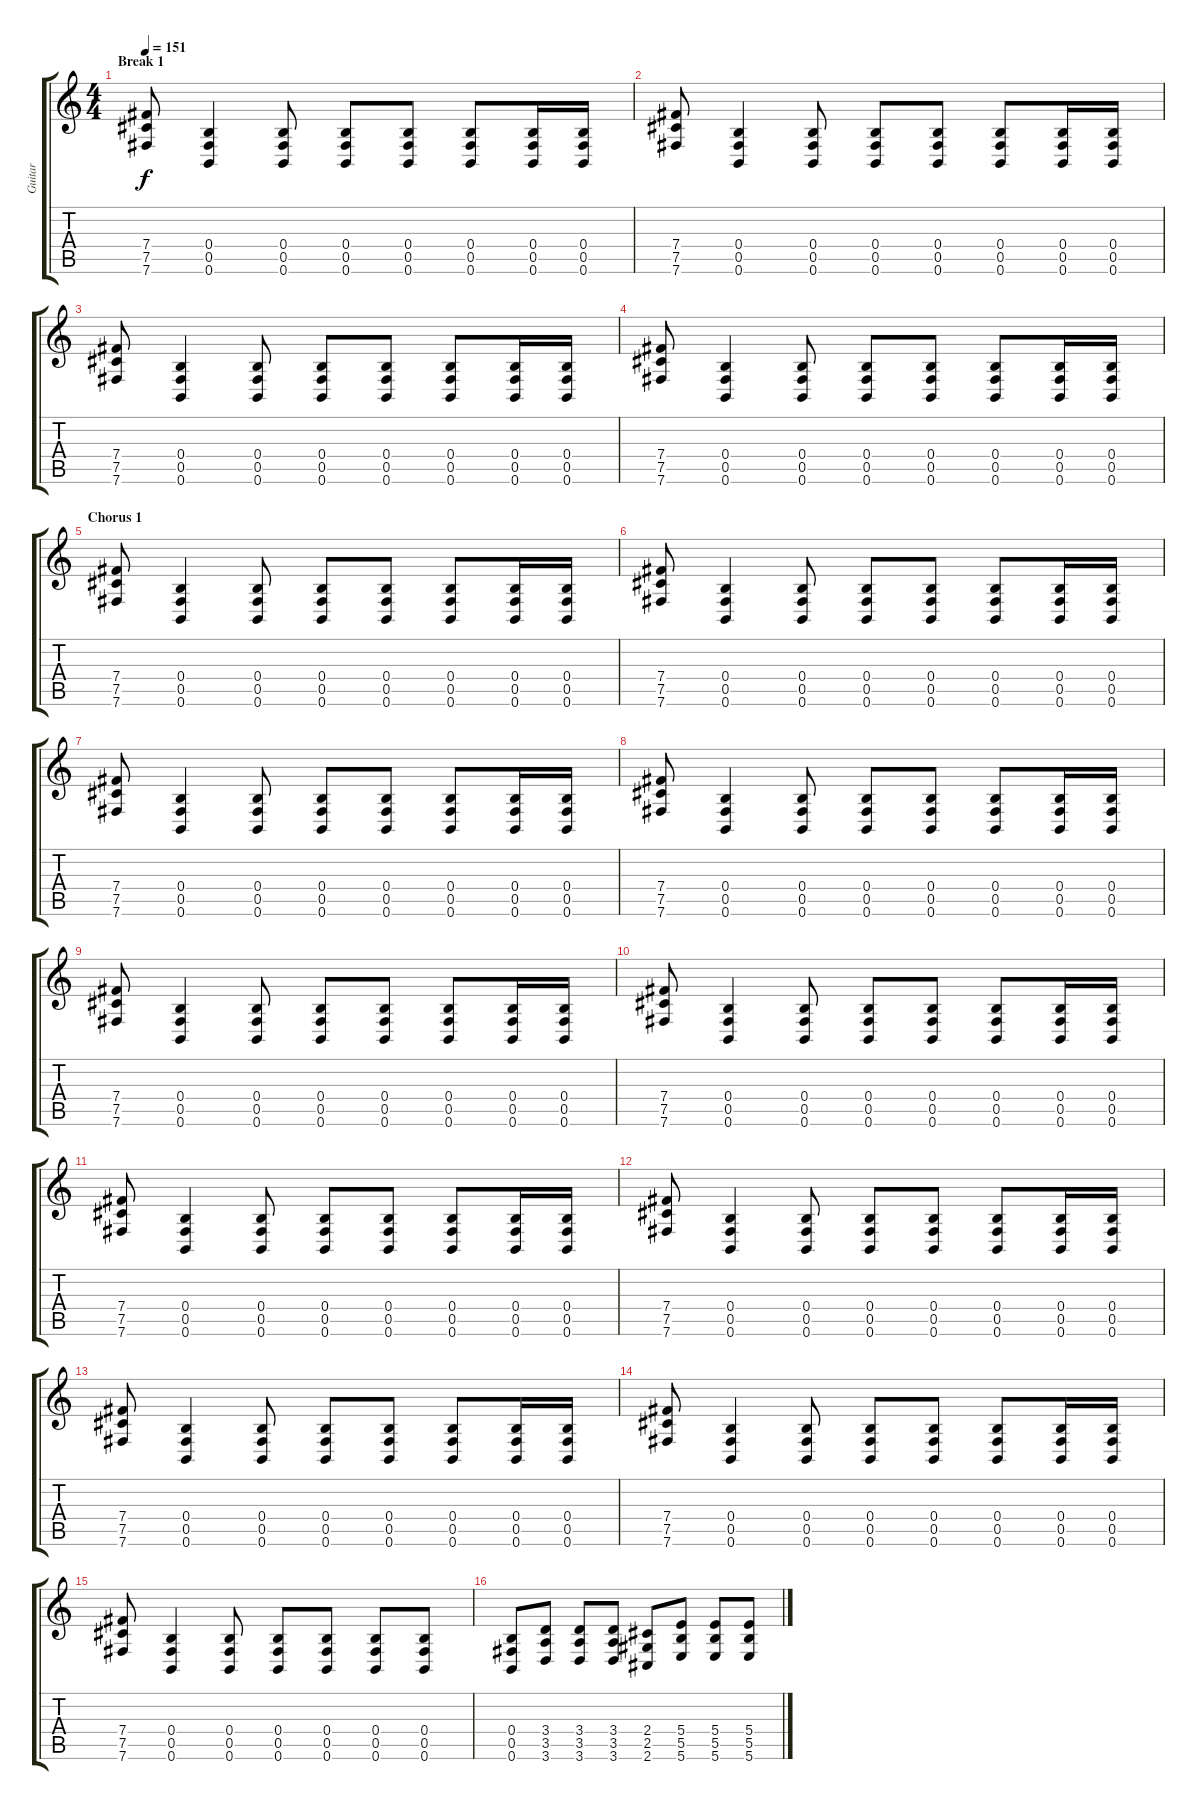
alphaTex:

\track ("Guitar" "Guitar") {instrument distortionguitar}
\staff {score tabs}
\tuning (Db4 Ab3 E3 B2 Gb2 B1) {hide}
\ts (4 4)
\section ("" "Break 1")
\tempo 151
\clef g2
\ks c
(7.4 7.5 7.6).8{dy f} (0.4 0.5 0.6).4 (0.4 0.5 0.6).8 (0.4 0.5 0.6).8 (0.4 0.5 0.6).8 (0.4 0.5 0.6).8 (0.4 0.5 0.6).16 (0.4 0.5 0.6).16 |
(7.4 7.5 7.6).8 (0.4 0.5 0.6).4 (0.4 0.5 0.6).8 (0.4 0.5 0.6).8 (0.4 0.5 0.6).8 (0.4 0.5 0.6).8 (0.4 0.5 0.6).16 (0.4 0.5 0.6).16 |
(7.4 7.5 7.6).8 (0.4 0.5 0.6).4 (0.4 0.5 0.6).8 (0.4 0.5 0.6).8 (0.4 0.5 0.6).8 (0.4 0.5 0.6).8 (0.4 0.5 0.6).16 (0.4 0.5 0.6).16 |
(7.4 7.5 7.6).8 (0.4 0.5 0.6).4 (0.4 0.5 0.6).8 (0.4 0.5 0.6).8 (0.4 0.5 0.6).8 (0.4 0.5 0.6).8 (0.4 0.5 0.6).16 (0.4 0.5 0.6).16 |
\section ("" "Chorus 1")
(7.4 7.5 7.6).8 (0.4 0.5 0.6).4 (0.4 0.5 0.6).8 (0.4 0.5 0.6).8 (0.4 0.5 0.6).8 (0.4 0.5 0.6).8 (0.4 0.5 0.6).16 (0.4 0.5 0.6).16 |
(7.4 7.5 7.6).8 (0.4 0.5 0.6).4 (0.4 0.5 0.6).8 (0.4 0.5 0.6).8 (0.4 0.5 0.6).8 (0.4 0.5 0.6).8 (0.4 0.5 0.6).16 (0.4 0.5 0.6).16 |
(7.4 7.5 7.6).8 (0.4 0.5 0.6).4 (0.4 0.5 0.6).8 (0.4 0.5 0.6).8 (0.4 0.5 0.6).8 (0.4 0.5 0.6).8 (0.4 0.5 0.6).16 (0.4 0.5 0.6).16 |
(7.4 7.5 7.6).8 (0.4 0.5 0.6).4 (0.4 0.5 0.6).8 (0.4 0.5 0.6).8 (0.4 0.5 0.6).8 (0.4 0.5 0.6).8 (0.4 0.5 0.6).16 (0.4 0.5 0.6).16 |
(7.4 7.5 7.6).8 (0.4 0.5 0.6).4 (0.4 0.5 0.6).8 (0.4 0.5 0.6).8 (0.4 0.5 0.6).8 (0.4 0.5 0.6).8 (0.4 0.5 0.6).16 (0.4 0.5 0.6).16 |
(7.4 7.5 7.6).8 (0.4 0.5 0.6).4 (0.4 0.5 0.6).8 (0.4 0.5 0.6).8 (0.4 0.5 0.6).8 (0.4 0.5 0.6).8 (0.4 0.5 0.6).16 (0.4 0.5 0.6).16 |
(7.4 7.5 7.6).8 (0.4 0.5 0.6).4 (0.4 0.5 0.6).8 (0.4 0.5 0.6).8 (0.4 0.5 0.6).8 (0.4 0.5 0.6).8 (0.4 0.5 0.6).16 (0.4 0.5 0.6).16 |
(7.4 7.5 7.6).8 (0.4 0.5 0.6).4 (0.4 0.5 0.6).8 (0.4 0.5 0.6).8 (0.4 0.5 0.6).8 (0.4 0.5 0.6).8 (0.4 0.5 0.6).16 (0.4 0.5 0.6).16 |
(7.4 7.5 7.6).8 (0.4 0.5 0.6).4 (0.4 0.5 0.6).8 (0.4 0.5 0.6).8 (0.4 0.5 0.6).8 (0.4 0.5 0.6).8 (0.4 0.5 0.6).16 (0.4 0.5 0.6).16 |
(7.4 7.5 7.6).8 (0.4 0.5 0.6).4 (0.4 0.5 0.6).8 (0.4 0.5 0.6).8 (0.4 0.5 0.6).8 (0.4 0.5 0.6).8 (0.4 0.5 0.6).16 (0.4 0.5 0.6).16 |
(7.4 7.5 7.6).8 (0.4 0.5 0.6).4 (0.4 0.5 0.6).8 (0.4 0.5 0.6).8 (0.4 0.5 0.6).8 (0.4 0.5 0.6).8 (0.4 0.5 0.6).8 |
(0.4 0.5 0.6).8 (3.4 3.5 3.6).8 (3.4 3.5 3.6).8 (3.4 3.5 3.6).8 (2.4 2.5 2.6).8 (5.4 5.5 5.6).8 (5.4 5.5 5.6).8 (5.4 5.5 5.6).8
